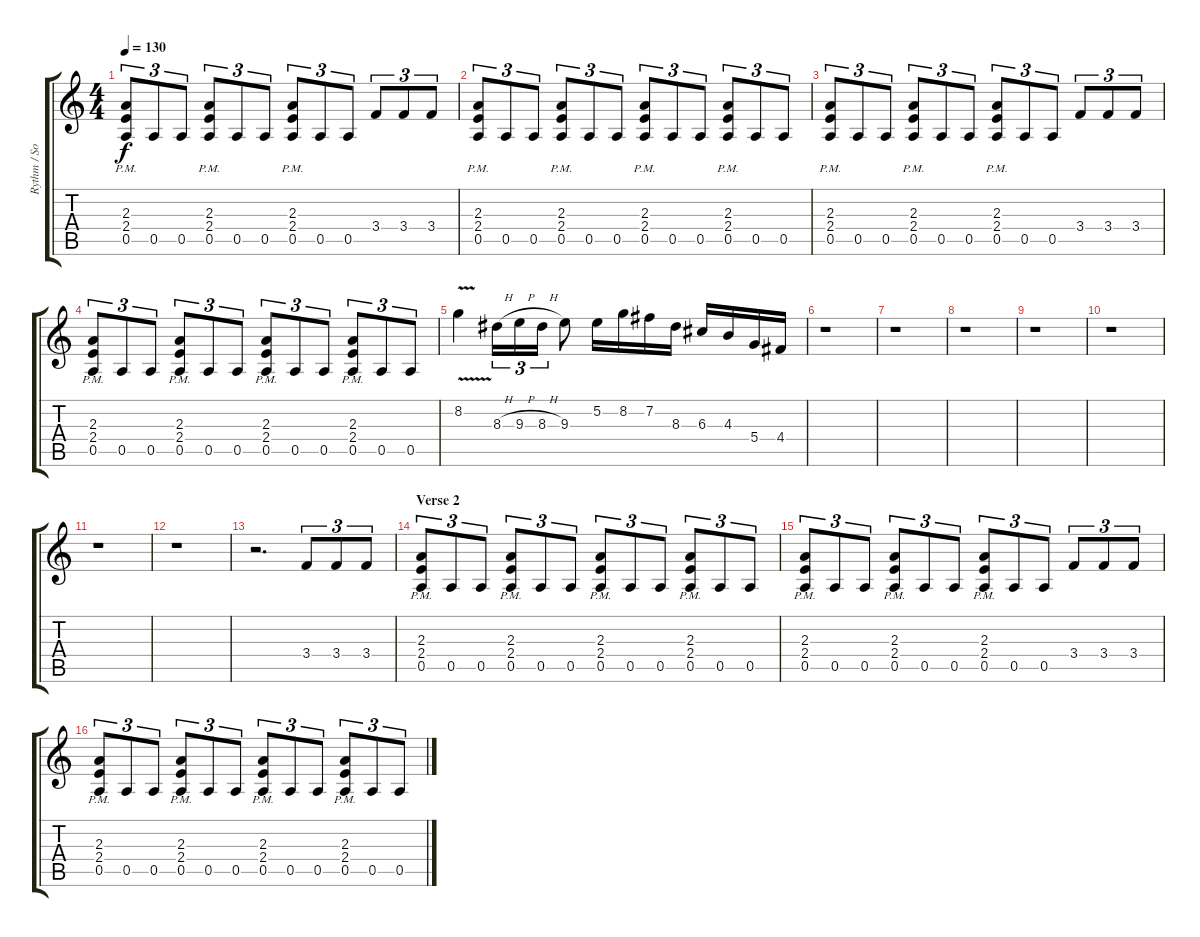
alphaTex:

\track ("Rythm / Solo Guitar" "Rythm / So") {instrument distortionguitar}
\staff {score tabs}
\tuning (E4 B3 G3 D3 A2 E2) {hide}
\ts (4 4)
\tempo 130
\clef g2
\ks c
(2.3{pm} 2.4{pm} 0.5{pm}).8{tu (3 2) dy f} 0.5.8{tu (3 2)} 0.5.8{tu (3 2)} (2.3{pm} 2.4{pm} 0.5{pm}).8{tu (3 2)} 0.5.8{tu (3 2)} 0.5.8{tu (3 2)} (2.3{pm} 2.4{pm} 0.5{pm}).8{tu (3 2)} 0.5.8{tu (3 2)} 0.5.8{tu (3 2)} 3.4.8{tu (3 2)} 3.4.8{tu (3 2)} 3.4.8{tu (3 2)} |
(2.3{pm} 2.4{pm} 0.5{pm}).8{tu (3 2)} 0.5.8{tu (3 2)} 0.5.8{tu (3 2)} (2.3{pm} 2.4{pm} 0.5{pm}).8{tu (3 2)} 0.5.8{tu (3 2)} 0.5.8{tu (3 2)} (2.3{pm} 2.4{pm} 0.5{pm}).8{tu (3 2)} 0.5.8{tu (3 2)} 0.5.8{tu (3 2)} (2.3{pm} 2.4{pm} 0.5{pm}).8{tu (3 2)} 0.5.8{tu (3 2)} 0.5.8{tu (3 2)} |
(2.3{pm} 2.4{pm} 0.5{pm}).8{tu (3 2)} 0.5.8{tu (3 2)} 0.5.8{tu (3 2)} (2.3{pm} 2.4{pm} 0.5{pm}).8{tu (3 2)} 0.5.8{tu (3 2)} 0.5.8{tu (3 2)} (2.3{pm} 2.4{pm} 0.5{pm}).8{tu (3 2)} 0.5.8{tu (3 2)} 0.5.8{tu (3 2)} 3.4.8{tu (3 2)} 3.4.8{tu (3 2)} 3.4.8{tu (3 2)} |
(2.3{pm} 2.4{pm} 0.5{pm}).8{tu (3 2)} 0.5.8{tu (3 2)} 0.5.8{tu (3 2)} (2.3{pm} 2.4{pm} 0.5{pm}).8{tu (3 2)} 0.5.8{tu (3 2)} 0.5.8{tu (3 2)} (2.3{pm} 2.4{pm} 0.5{pm}).8{tu (3 2)} 0.5.8{tu (3 2)} 0.5.8{tu (3 2)} (2.3{pm} 2.4{pm} 0.5{pm}).8{tu (3 2)} 0.5.8{tu (3 2)} 0.5.8{tu (3 2)} |
8.2{v}.4 8.3{h}.16{tu (3 2)} 9.3{h}.16{tu (3 2)} 8.3{h}.16{tu (3 2)} 9.3.8 5.2.16 8.2.16 7.2.16 8.3.16 6.3.16 4.3.16 5.4.16 4.4.16 |
r.1 |
r.1 |
r.1 |
r.1 |
r.1 |
r.1 |
r.1 |
r.2{d} 3.4.8{tu (3 2)} 3.4.8{tu (3 2)} 3.4.8{tu (3 2)} |
\section ("" "Verse 2")
(2.3{pm} 2.4{pm} 0.5{pm}).8{tu (3 2)} 0.5.8{tu (3 2)} 0.5.8{tu (3 2)} (2.3{pm} 2.4{pm} 0.5{pm}).8{tu (3 2)} 0.5.8{tu (3 2)} 0.5.8{tu (3 2)} (2.3{pm} 2.4{pm} 0.5{pm}).8{tu (3 2)} 0.5.8{tu (3 2)} 0.5.8{tu (3 2)} (2.3{pm} 2.4{pm} 0.5{pm}).8{tu (3 2)} 0.5.8{tu (3 2)} 0.5.8{tu (3 2)} |
(2.3{pm} 2.4{pm} 0.5{pm}).8{tu (3 2)} 0.5.8{tu (3 2)} 0.5.8{tu (3 2)} (2.3{pm} 2.4{pm} 0.5{pm}).8{tu (3 2)} 0.5.8{tu (3 2)} 0.5.8{tu (3 2)} (2.3{pm} 2.4{pm} 0.5{pm}).8{tu (3 2)} 0.5.8{tu (3 2)} 0.5.8{tu (3 2)} 3.4.8{tu (3 2)} 3.4.8{tu (3 2)} 3.4.8{tu (3 2)} |
(2.3{pm} 2.4{pm} 0.5{pm}).8{tu (3 2)} 0.5.8{tu (3 2)} 0.5.8{tu (3 2)} (2.3{pm} 2.4{pm} 0.5{pm}).8{tu (3 2)} 0.5.8{tu (3 2)} 0.5.8{tu (3 2)} (2.3{pm} 2.4{pm} 0.5{pm}).8{tu (3 2)} 0.5.8{tu (3 2)} 0.5.8{tu (3 2)} (2.3{pm} 2.4{pm} 0.5{pm}).8{tu (3 2)} 0.5.8{tu (3 2)} 0.5.8{tu (3 2)}
